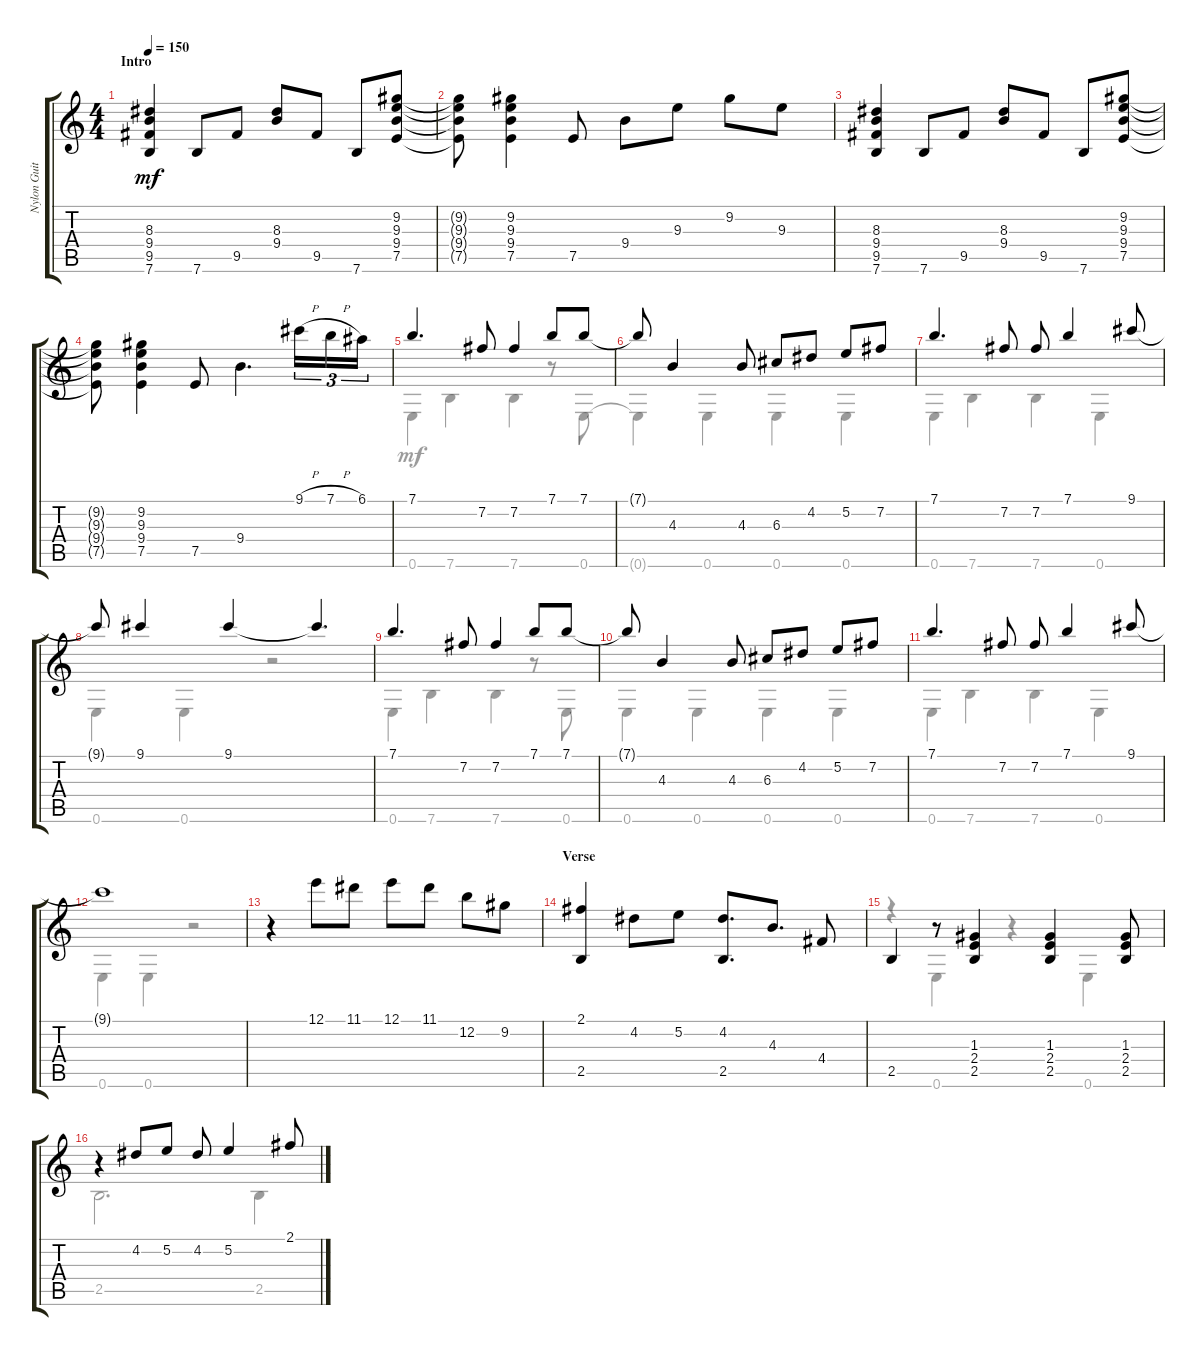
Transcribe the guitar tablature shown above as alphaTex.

\track ("Nylon Guitar" "Nylon Guit") {instrument acousticguitarnylon}
\staff {score tabs}
\tuning (E4 B3 G3 D3 A2 E2) {hide}
\voice
\ts (4 4)
\section ("" "Intro")
\tempo 150
\clef g2
\ks c
(8.3 9.4 9.5 7.6).4{dy mf instrument acousticguitarnylon} 7.6.8 9.5.8 (8.3 9.4).8 9.5.8 7.6.8 (9.2 9.3 9.4 7.5).8 |
(9.2{t} 9.3{t} 9.4{t} 7.5{t}).8 (9.2 9.3 9.4 7.5).4 7.5.8 9.4.8 9.3.8 9.2.8 9.3.8 |
(8.3 9.4 9.5 7.6).4 7.6.8 9.5.8 (8.3 9.4).8 9.5.8 7.6.8 (9.2 9.3 9.4 7.5).8 |
(9.2{t} 9.3{t} 9.4{t} 7.5{t}).8 (9.2 9.3 9.4 7.5).4 7.5.8 9.4.4{d} 9.1{h}.16{tu (3 2)} 7.1{h}.16{tu (3 2)} 6.1.16{tu (3 2)} |
7.1.4{d} 7.2.8 7.2.4 7.1.8 7.1.8 |
7.1{t}.8 4.3.4 4.3.8 6.3.8 4.2.8 5.2.8 7.2.8 |
7.1.4{d} 7.2.8 7.2.8 7.1.4 9.1.8 |
9.1{t}.8 9.1.4 9.1.4 9.1{t}.4{d} |
7.1.4{d} 7.2.8 7.2.4 7.1.8 7.1.8 |
7.1{t}.8 4.3.4 4.3.8 6.3.8 4.2.8 5.2.8 7.2.8 |
7.1.4{d} 7.2.8 7.2.8 7.1.4 9.1.8 |
9.1{t}.1 |
r.4 12.1.8 11.1.8 12.1.8 11.1.8 12.2.8 9.2.8 |
\section ("" "Verse")
(2.1 2.5).4 4.2.8 5.2.8 (4.2 2.5).8{d} 4.3.8{d} 4.4.8 |
2.5.4 r.8 (1.3 2.4 2.5).4 (1.3 2.4 2.5).4 (1.3 2.4 2.5).8 |
r.4 4.2.8 5.2.8 4.2.8 5.2.4 2.1.8
\voice
\clef g2
\ottava regular
\simile none
\ks c
|
|
|
|
0.6.4 7.6.4 7.6.4 r.8 0.6.8 |
0.6{t}.4 0.6.4 0.6.4 0.6.4 |
0.6.4 7.6.4 7.6.4 0.6.4 |
0.6.4 0.6.4 r.2 |
0.6.4 7.6.4 7.6.4 r.8 0.6.8 |
0.6.4 0.6.4 0.6.4 0.6.4 |
0.6.4 7.6.4 7.6.4 0.6.4 |
0.6.4 0.6.4 r.2 |
|
|
r.4 0.6.4 r.4 0.6.4 |
2.5.2{d} 2.5.4
